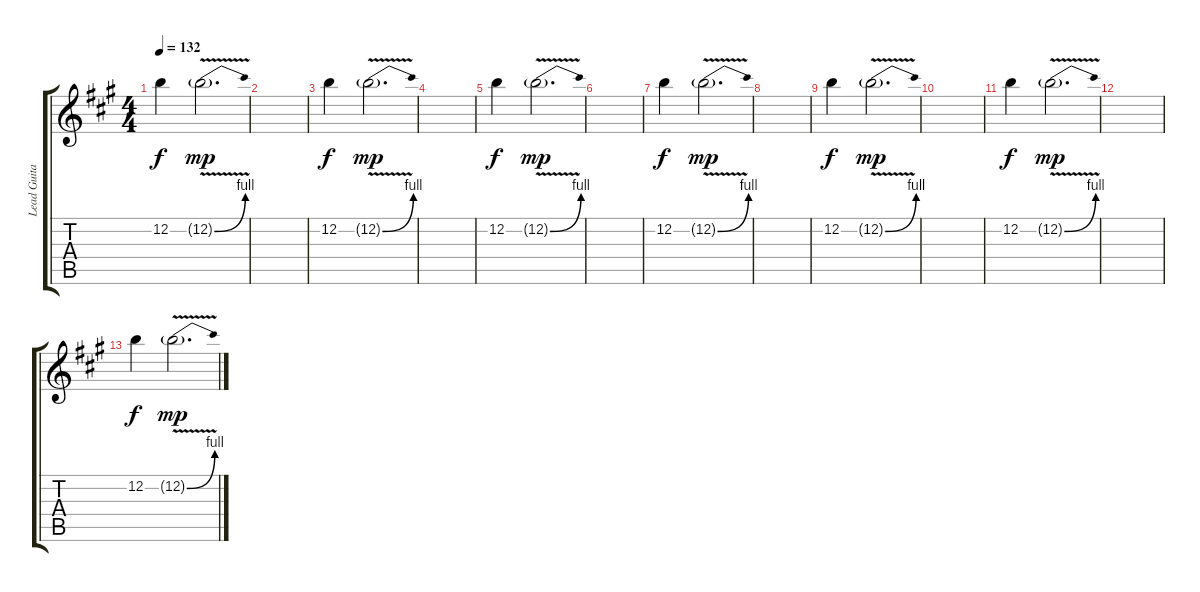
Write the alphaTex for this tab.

\track ("Lead Guitar" "Lead Guita") {instrument electricguitarjazz}
\staff {score tabs}
\tuning (E4 B3 G3 D3 A2 E2) {hide}
\ts (4 4)
\tempo 132
\clef g2
\ks f#minor
12.2.4{dy f} 12.2{be (bend 0 0 60 4) v g}.2{d dy mp} |
|
12.2.4{dy f} 12.2{be (bend 0 0 60 4) v g}.2{d dy mp} |
|
12.2.4{dy f} 12.2{be (bend 0 0 60 4) v g}.2{d dy mp} |
|
12.2.4{dy f} 12.2{be (bend 0 0 60 4) v g}.2{d dy mp} |
|
12.2.4{dy f} 12.2{be (bend 0 0 60 4) v g}.2{d dy mp} |
|
12.2.4{dy f} 12.2{be (bend 0 0 60 4) v g}.2{d dy mp} |
|
12.2.4{dy f} 12.2{be (bend 0 0 60 4) v g}.2{d dy mp}
